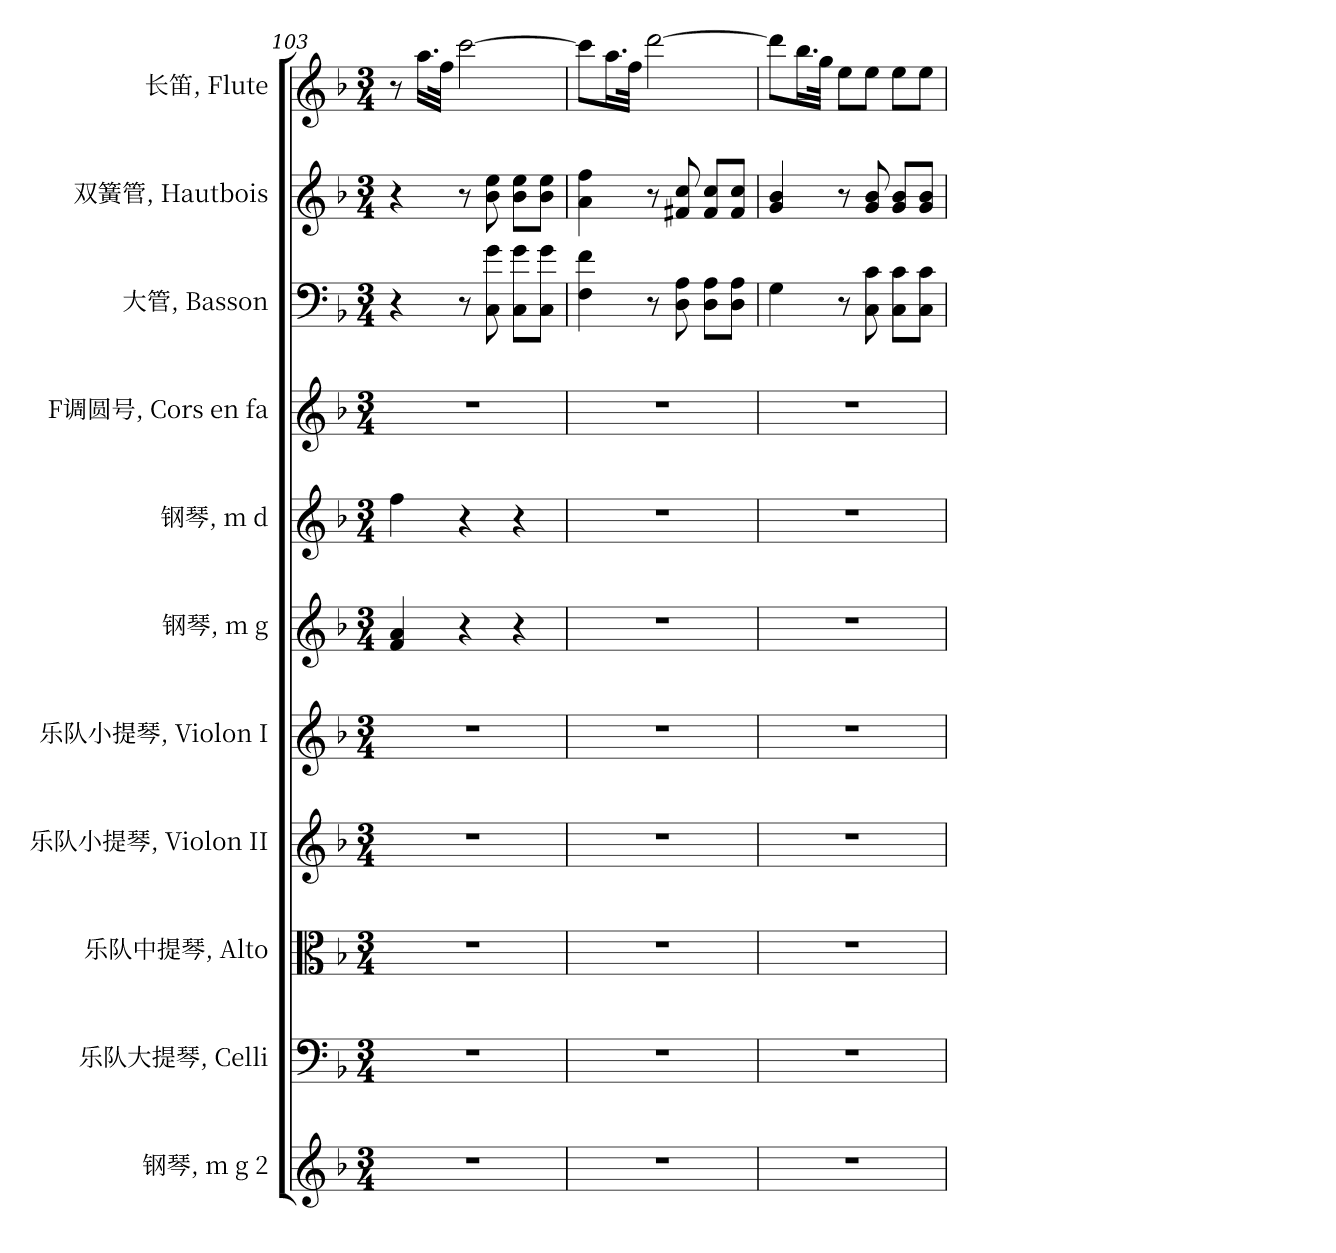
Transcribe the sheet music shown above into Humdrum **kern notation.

**kern	**kern	**kern	**kern	**kern	**kern	**kern	**kern	**kern	**kern	**kern
*part11	*part10	*part9	*part8	*part7	*part6	*part5	*part4	*part3	*part2	*part1
*staff11	*staff10	*staff9	*staff8	*staff7	*staff6	*staff5	*staff4	*staff3	*staff2	*staff1
*I"钢琴, m g 2	*I"乐队大提琴, Celli	*I"乐队中提琴, Alto	*I"乐队小提琴, Violon II	*I"乐队小提琴, Violon I	*I"钢琴, m g	*I"钢琴, m d	*I"F调圆号, Cors en fa	*I"大管, Basson	*I"双簧管, Hautbois	*I"长笛, Flute
*	*	*	*	*	*	*	*	*I'Bsn.	*	*I'Fl.
!!LO:PB:g=z
*clefG2	*clefF4	*clefC3	*clefG2	*clefG2	*clefG2	*clefG2	*clefG2	*clefF4	*clefG2	*clefG2
*	*	*	*	*	*	*	*ITrd4c7	*	*	*
*k[b-]	*k[b-]	*k[b-]	*k[b-]	*k[b-]	*k[b-]	*k[b-]	*k[b-e-]	*k[b-]	*k[b-]	*k[b-]
*M3/4	*M3/4	*M3/4	*M3/4	*M3/4	*M3/4	*M3/4	*M3/4	*M3/4	*M3/4	*M3/4
=103	=103	=103	=103	=103	=103	=103	=103	=103	=103	=103
2.r	2.r	2.r	2.r	2.r	4f/ 4a/	4ff\	2.r	4r	4r	8r
.	.	.	.	.	.	.	.	.	.	16.aa\LL
.	.	.	.	.	.	.	.	.	.	32ff\JJk
.	.	.	.	.	4r	4r	.	8r	8r	[2ccc\
.	.	.	.	.	.	.	.	8C\ 8g\	8b-\ 8ee\	.
.	.	.	.	.	4r	4r	.	8C\ 8g\L	8b-\ 8ee\L	.
.	.	.	.	.	.	.	.	8C\ 8g\J	8b-\ 8ee\J	.
=104	=104	=104	=104	=104	=104	=104	=104	=104	=104	=104
2.r	2.r	2.r	2.r	2.r	2.r	2.r	2.r	4F\ 4f\	4a\ 4ff\	8ccc\L]
.	.	.	.	.	.	.	.	.	.	16.aa\L
.	.	.	.	.	.	.	.	.	.	32ff\JJk
.	.	.	.	.	.	.	.	8r	8r	[2ddd\
.	.	.	.	.	.	.	.	8D\ 8A\	8f#X/ 8cc/	.
.	.	.	.	.	.	.	.	8D\ 8A\L	8f#/ 8cc/L	.
.	.	.	.	.	.	.	.	8D\ 8A\J	8f#/ 8cc/J	.
=105	=105	=105	=105	=105	=105	=105	=105	=105	=105	=105
2.r	2.r	2.r	2.r	2.r	2.r	2.r	2.r	4G\	4g/ 4b-/	8ddd\L]
.	.	.	.	.	.	.	.	.	.	16.bb-\L
.	.	.	.	.	.	.	.	.	.	32gg\JJk
.	.	.	.	.	.	.	.	8r	8r	8ee\L
.	.	.	.	.	.	.	.	8C\ 8c\	8g/ 8b-/	8ee\J
.	.	.	.	.	.	.	.	8C\ 8c\L	8g/ 8b-/L	8ee\L
.	.	.	.	.	.	.	.	8C\ 8c\J	8g/ 8b-/J	8ee\J
=	=	=	=	=	=	=	=	=	=	=
*-	*-	*-	*-	*-	*-	*-	*-	*-	*-	*-
